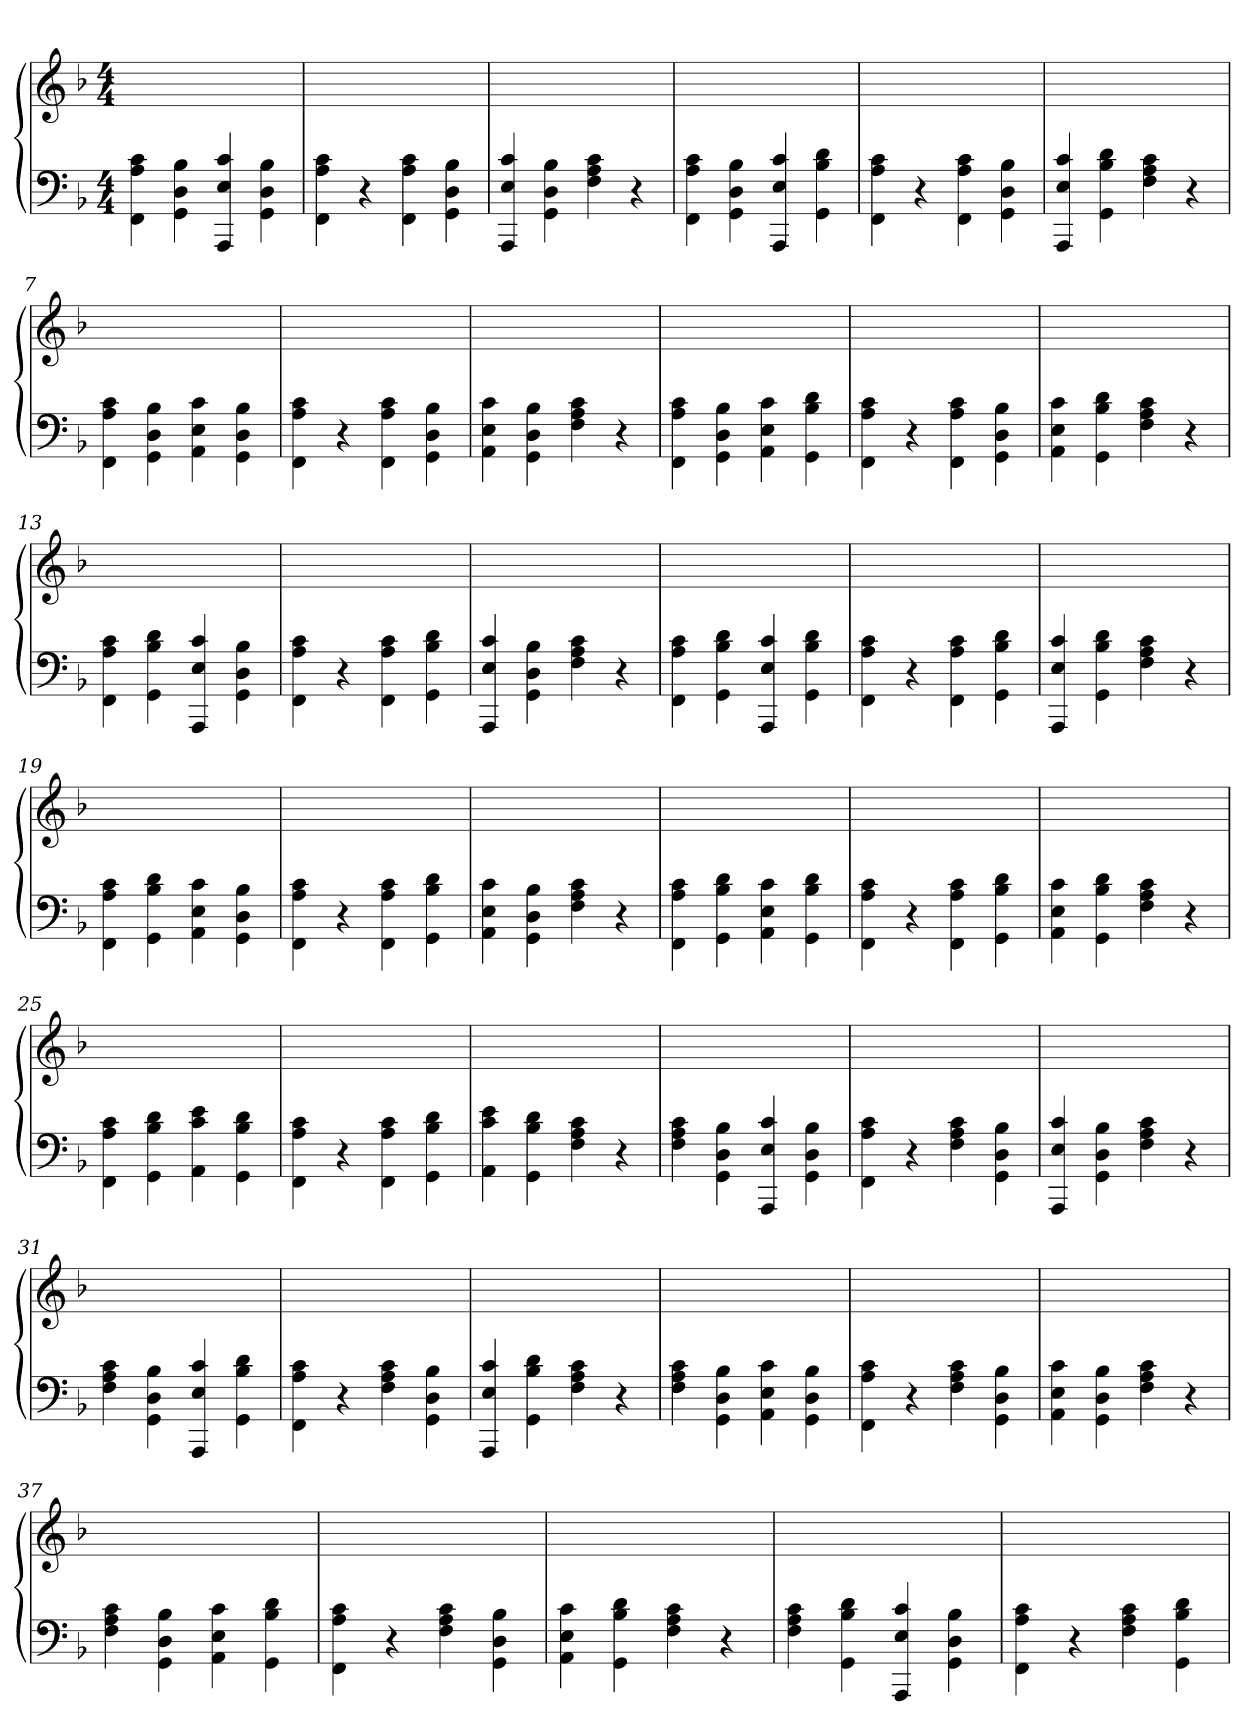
**kern	**kern
*part2	*part1
*staff2	*staff1
*clefF4	*clefG2
*k[b-]	*k[b-]
*F:	*F:
*M4/4	*M4/4
*MM60	*MM60
=1	=1
4FF 4A 4c	1ryy
4GG 4D 4B-	.
4AAA 4E 4c	.
4GG 4D 4B-	.
=2	=2
4FF 4A 4c	1ryy
4r	.
4FF 4A 4c	.
4GG 4D 4B-	.
=3	=3
4AAA 4E 4c	1ryy
4GG 4D 4B-	.
4F 4A 4c	.
4r	.
=4	=4
4FF 4A 4c	1ryy
4GG 4D 4B-	.
4AAA 4E 4c	.
4GG 4B- 4d	.
=5	=5
4FF 4A 4c	1ryy
4r	.
4FF 4A 4c	.
4GG 4D 4B-	.
=6	=6
4AAA 4E 4c	1ryy
4GG 4B- 4d	.
4F 4A 4c	.
4r	.
=7	=7
4FF 4A 4c	1ryy
4GG 4D 4B-	.
4AA 4E 4c	.
4GG 4D 4B-	.
=8	=8
4FF 4A 4c	1ryy
4r	.
4FF 4A 4c	.
4GG 4D 4B-	.
=9	=9
4AA 4E 4c	1ryy
4GG 4D 4B-	.
4F 4A 4c	.
4r	.
=10	=10
4FF 4A 4c	1ryy
4GG 4D 4B-	.
4AA 4E 4c	.
4GG 4B- 4d	.
=11	=11
4FF 4A 4c	1ryy
4r	.
4FF 4A 4c	.
4GG 4D 4B-	.
=12	=12
4AA 4E 4c	1ryy
4GG 4B- 4d	.
4F 4A 4c	.
4r	.
=13	=13
4FF 4A 4c	1ryy
4GG 4B- 4d	.
4AAA 4E 4c	.
4GG 4D 4B-	.
=14	=14
4FF 4A 4c	1ryy
4r	.
4FF 4A 4c	.
4GG 4B- 4d	.
=15	=15
4AAA 4E 4c	1ryy
4GG 4D 4B-	.
4F 4A 4c	.
4r	.
=16	=16
4FF 4A 4c	1ryy
4GG 4B- 4d	.
4AAA 4E 4c	.
4GG 4B- 4d	.
=17	=17
4FF 4A 4c	1ryy
4r	.
4FF 4A 4c	.
4GG 4B- 4d	.
=18	=18
4AAA 4E 4c	1ryy
4GG 4B- 4d	.
4F 4A 4c	.
4r	.
=19	=19
4FF 4A 4c	1ryy
4GG 4B- 4d	.
4AA 4E 4c	.
4GG 4D 4B-	.
=20	=20
4FF 4A 4c	1ryy
4r	.
4FF 4A 4c	.
4GG 4B- 4d	.
=21	=21
4AA 4E 4c	1ryy
4GG 4D 4B-	.
4F 4A 4c	.
4r	.
=22	=22
4FF 4A 4c	1ryy
4GG 4B- 4d	.
4AA 4E 4c	.
4GG 4B- 4d	.
=23	=23
4FF 4A 4c	1ryy
4r	.
4FF 4A 4c	.
4GG 4B- 4d	.
=24	=24
4AA 4E 4c	1ryy
4GG 4B- 4d	.
4F 4A 4c	.
4r	.
=25	=25
4FF 4A 4c	1ryy
4GG 4B- 4d	.
4AA 4c 4e	.
4GG 4B- 4d	.
=26	=26
4FF 4A 4c	1ryy
4r	.
4FF 4A 4c	.
4GG 4B- 4d	.
=27	=27
4AA 4c 4e	1ryy
4GG 4B- 4d	.
4F 4A 4c	.
4r	.
=28	=28
4F 4A 4c	1ryy
4GG 4D 4B-	.
4AAA 4E 4c	.
4GG 4D 4B-	.
=29	=29
4FF 4A 4c	1ryy
4r	.
4F 4A 4c	.
4GG 4D 4B-	.
=30	=30
4AAA 4E 4c	1ryy
4GG 4D 4B-	.
4F 4A 4c	.
4r	.
=31	=31
4F 4A 4c	1ryy
4GG 4D 4B-	.
4AAA 4E 4c	.
4GG 4B- 4d	.
=32	=32
4FF 4A 4c	1ryy
4r	.
4F 4A 4c	.
4GG 4D 4B-	.
=33	=33
4AAA 4E 4c	1ryy
4GG 4B- 4d	.
4F 4A 4c	.
4r	.
=34	=34
4F 4A 4c	1ryy
4GG 4D 4B-	.
4AA 4E 4c	.
4GG 4D 4B-	.
=35	=35
4FF 4A 4c	1ryy
4r	.
4F 4A 4c	.
4GG 4D 4B-	.
=36	=36
4AA 4E 4c	1ryy
4GG 4D 4B-	.
4F 4A 4c	.
4r	.
=37	=37
4F 4A 4c	1ryy
4GG 4D 4B-	.
4AA 4E 4c	.
4GG 4B- 4d	.
=38	=38
4FF 4A 4c	1ryy
4r	.
4F 4A 4c	.
4GG 4D 4B-	.
=39	=39
4AA 4E 4c	1ryy
4GG 4B- 4d	.
4F 4A 4c	.
4r	.
=40	=40
4F 4A 4c	1ryy
4GG 4B- 4d	.
4AAA 4E 4c	.
4GG 4D 4B-	.
=41	=41
4FF 4A 4c	1ryy
4r	.
4F 4A 4c	.
4GG 4B- 4d	.
=	=
*-	*-
